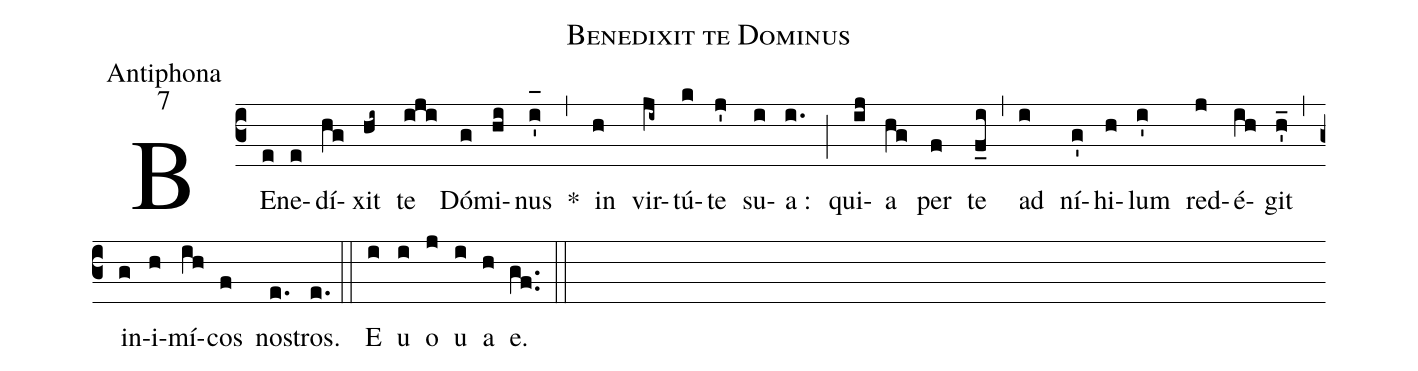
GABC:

name:Benedixit te Dominus;
office-part:Antiphona;
mode:7;
%%
(c3) BE(e)ne(e)dí(hg)xit(hi~) te(iji) Dó(g)mi(hi)nus(i'_[oh:h]) *(,) in(h) vir(ji~)tú(k)te(j') su(i)a :(i.) (;) qui(ij)a(hg) per(f) te(f_i) (,) ad(i) ní(g')hi(h)lum(i') red(j)é(ih)git(h'_) (,) in(g)i(h)mí(ih)cos(f) no(e.)stros.(e.) (::) <eu>E(i) u(i) o(j) u(i) a(h) e.</eu>(gf..) (::)
